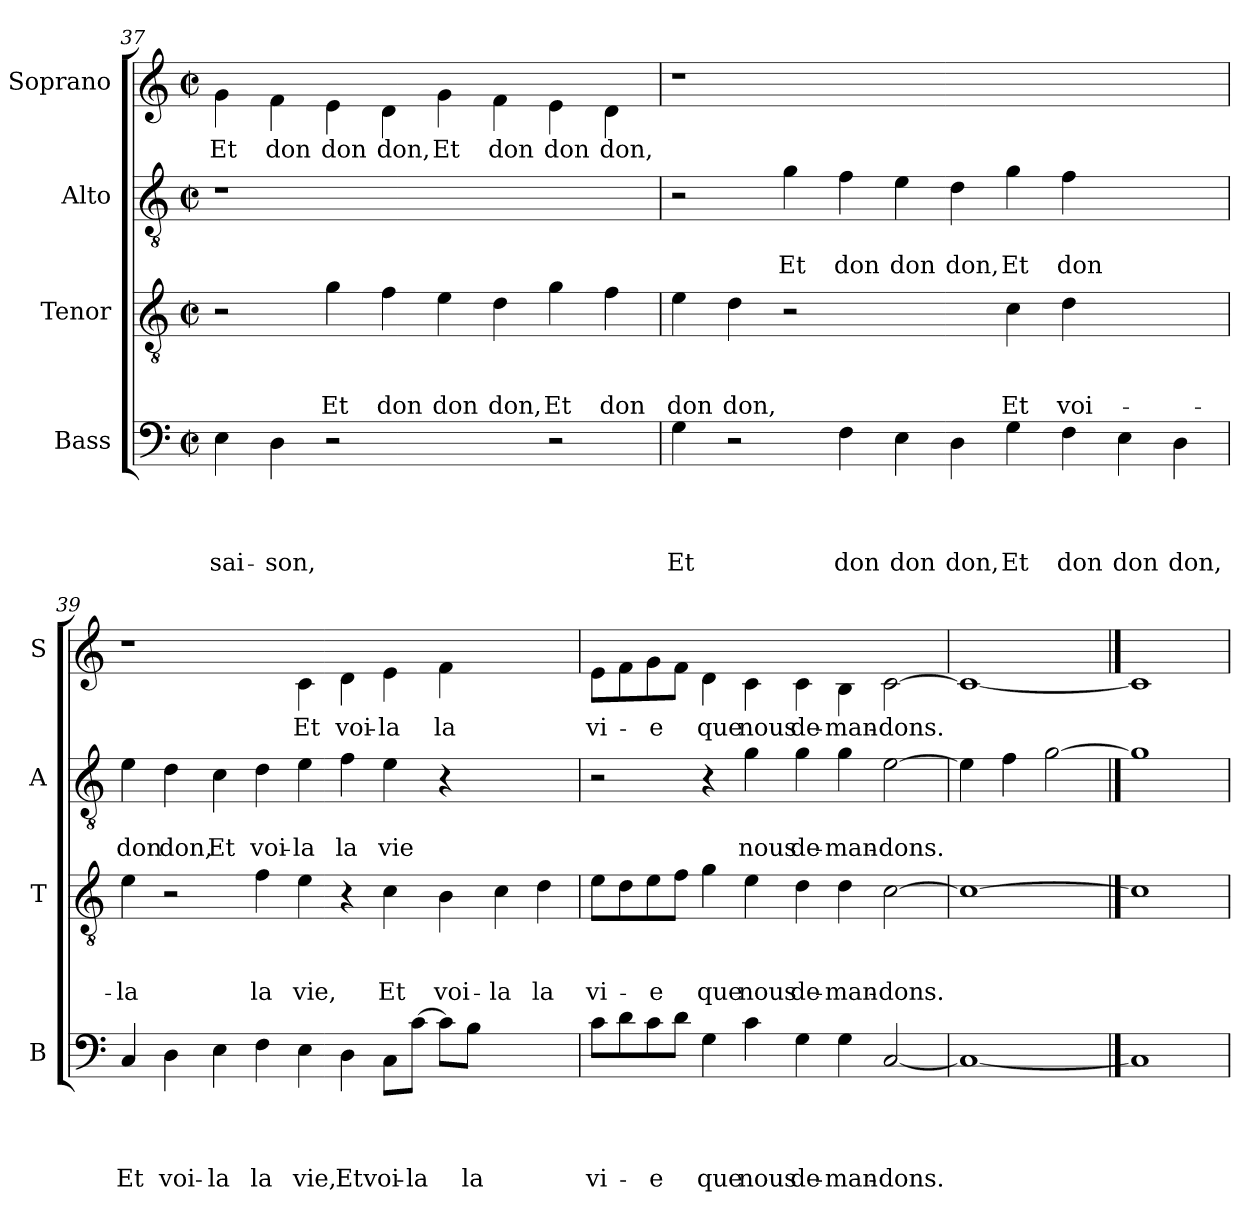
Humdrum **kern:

**kern	**text	**text	**text	**text	**kern	**text	**text	**text	**kern	**text	**text	**kern	**text
*part4	*part4	*part4	*part4	*part4	*part3	*part3	*part3	*part3	*part2	*part2	*part2	*part1	*part1
*staff4	*staff4	*staff4	*staff4	*staff4	*staff3	*staff3	*staff3	*staff3	*staff2	*staff2	*staff2	*staff1	*staff1
*I"Bass	*	*	*	*	*I"Tenor	*	*	*	*I"Alto	*	*	*I"Soprano	*
*I'B	*	*	*	*	*I'T	*	*	*	*I'A	*	*	*I'S	*
*clefF4	*	*	*	*	*clefGv2	*	*	*	*clefGv2	*	*	*clefG2	*
*	*	*	*	*	*	*	*	*	*	*	*	*ITrd-7c-12	*
*k[]	*	*	*	*	*k[]	*	*	*	*k[]	*	*	*k[]	*
*C:	*	*	*	*	*C:	*	*	*	*C:	*	*	*C:	*
*M2/2	*	*	*	*	*M2/2	*	*	*	*M2/2	*	*	*M2/2	*
*met(c|)	*	*	*	*	*met(c|)	*	*	*	*met(c|)	*	*	*met(c|)	*
=37	=37	=37	=37	=37	=37	=37	=37	=37	=37	=37	=37	=37	=37
4E\	.	.	.	sai-	2r	.	.	.	1r	.	.	4gg\	Et
4D\	.	.	.	-son,	.	.	.	.	.	.	.	4ff\	don
2r	.	.	.	.	4g\	.	.	Et	.	.	.	4ee\	don
.	.	.	.	.	4f\	.	.	don	.	.	.	4dd\	don,
2ryy	.	.	.	.	4e\	.	.	don	1ryy	.	.	4gg\	Et
.	.	.	.	.	4d\	.	.	don,	.	.	.	4ff\	don
2r	.	.	.	.	4g\	.	.	Et	.	.	.	4ee\	don
.	.	.	.	.	4f\	.	.	don	.	.	.	4dd\	don,
!!LO:LB:g=z
=38	=38	=38	=38	=38	=38	=38	=38	=38	=38	=38	=38	=38	=38
4G\	.	.	.	Et	4e\	.	.	don	2r	.	.	1r	.
2r	.	.	.	.	4d\	.	.	don,	.	.	.	.	.
.	.	.	.	.	2r	.	.	.	4g\	.	Et	.	.
4F\	.	.	.	don	.	.	.	.	4f\	.	don	.	.
4E\	.	.	.	don	2ryy	.	.	.	4e\	.	don	1.ryy	.
4D\	.	.	.	don,	.	.	.	.	4d\	.	don,	.	.
4G\	.	.	.	Et	4c\	.	.	Et	4g\	.	Et	.	.
4F\	.	.	.	don	4d\	.	.	voi-	4f\	.	don	.	.
4E\	.	.	.	don	2ryy	.	.	.	2ryy	.	.	.	.
4D\	.	.	.	don,	.	.	.	.	.	.	.	.	.
=39	=39	=39	=39	=39	=39	=39	=39	=39	=39	=39	=39	=39	=39
4C/	.	.	.	Et	4e\	.	.	-la	4e\	.	don	1r	.
4D\	.	.	.	voi-	2r	.	.	.	4d\	.	don,	.	.
4E\	.	.	.	-la	.	.	.	.	4c\	.	Et	.	.
4F\	.	.	.	la	4f\	.	.	la	4d\	.	voi-	.	.
4E\	.	.	.	vie,	4e\	.	.	vie,	4e\	.	-la	4cc\	Et
4D\	.	.	.	Et	4r	.	.	.	4f\	.	la	4dd\	voi-
8C\L	.	.	.	voi-	4c\	.	.	Et	4e\	.	vie	4ee\	-la
[8c\J	.	.	.	-la	.	.	.	.	.	.	.	.	.
8c\L]	.	.	.	.	4B\	.	.	voi-	4r	.	.	4ff\	la
8B\J	.	.	.	la	.	.	.	.	.	.	.	.	.
2ryy	.	.	.	.	4c\	.	.	-la	2ryy	.	.	2ryy	.
.	.	.	.	.	4d\	.	.	la	.	.	.	.	.
=40	=40	=40	=40	=40	=40	=40	=40	=40	=40	=40	=40	=40	=40
8c\L	.	.	.	vi-	8e\L	.	.	vi-	2r	.	.	8ee\L	vi-
8d\	.	.	.	.	8d\	.	.	.	.	.	.	8ff\	.
8c\	.	.	.	-e	8e\	.	.	-e	.	.	.	8gg\	-e
8d\J	.	.	.	.	8f\J	.	.	.	.	.	.	8ff\J	.
4G\	.	.	.	que	4g\	.	.	que	4r	.	.	4dd\	que
4c\	.	.	.	nous	4e\	.	.	nous	4g\	.	nous	4cc\	nous
4G\	.	.	.	de-	4d\	.	.	de-	4g\	.	de-	4cc\	de-
4G\	.	.	.	-man-	4d\	.	.	-man-	4g\	.	-man-	4b\	-man-
[2C/	.	.	.	-dons.	[2c\	.	.	-dons.	[2e\	.	-dons.	[2cc\	-dons.
=41	=41	=41	=41	=41	=41	=41	=41	=41	=41	=41	=41	=41	=41
1C_	.	.	.	.	1c_	.	.	.	4e\]	.	.	1cc_	.
.	.	.	.	.	.	.	.	.	4f\	.	.	.	.
.	.	.	.	.	.	.	.	.	[2g	.	.	.	.
==42	==42	==42	==42	==42	==42	==42	==42	==42	==42	==42	==42	==42	==42
1C]	.	.	.	.	1c]	.	.	.	1g]	.	.	1cc]	.
=	=	=	=	=	=	=	=	=	=	=	=	=	=
*-	*-	*-	*-	*-	*-	*-	*-	*-	*-	*-	*-	*-	*-
